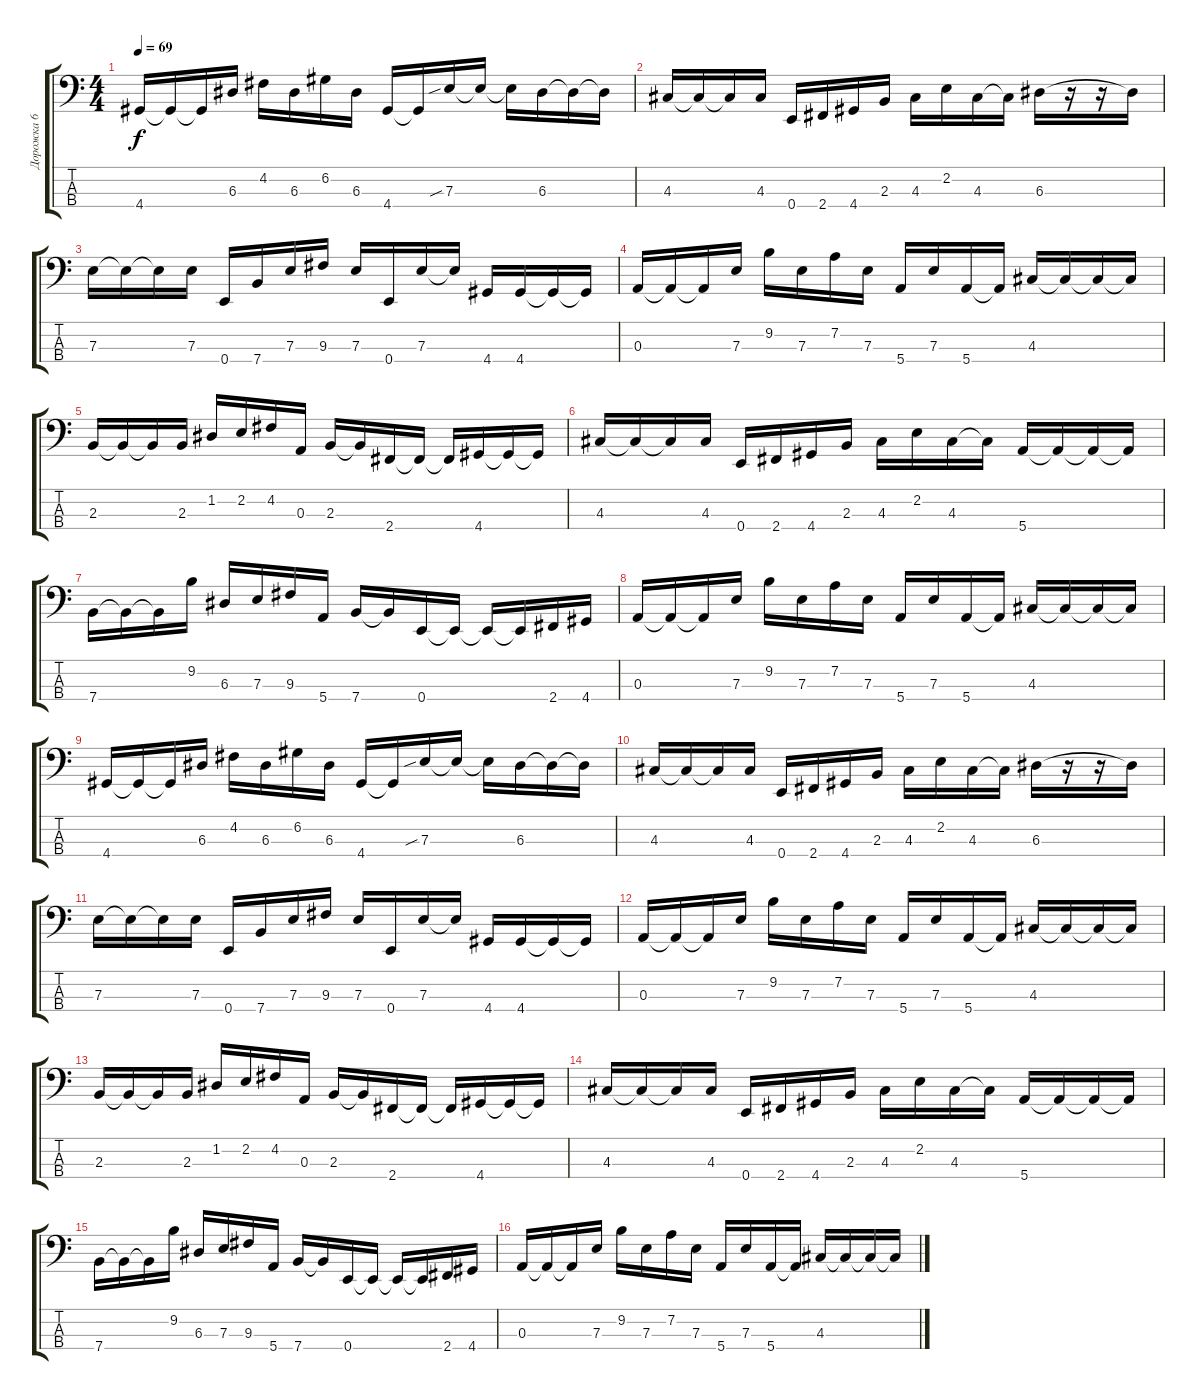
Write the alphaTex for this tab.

\track ("Дорожка 6" "Дорожка 6") {instrument electricbassfinger}
\staff {score tabs}
\tuning (G2 D2 A1 E1) {hide}
\ts (4 4)
\tempo 69
\clef f4
\ks c
4.4.16{dy f} 4.4{t}.16 4.4{t}.16 6.3.16 4.2.16 6.3.16 6.2.16 6.3.16 4.4.16 4.4{t}.16 7.3{sib}.16 7.3{t}.16 7.3{t}.16 6.3.16 6.3{t}.16 6.3{t}.16 |
4.3.16 4.3{t}.16 4.3{t}.16 4.3.16 0.4.16 2.4.16 4.4.16 2.3.16 4.3.16 2.2.16 4.3.16 4.3{t}.16 6.3.16 r.16 r.16 6.3{t}.16 |
7.3.16 7.3{t}.16 7.3{t}.16 7.3.16 0.4.16 7.4.16 7.3.16 9.3.16 7.3.16 0.4.16 7.3.16 7.3{t}.16 4.4.16 4.4.16 4.4{t}.16 4.4{t}.16 |
0.3.16 0.3{t}.16 0.3{t}.16 7.3.16 9.2.16 7.3.16 7.2.16 7.3.16 5.4.16 7.3.16 5.4.16 5.4{t}.16 4.3.16 4.3{t}.16 4.3{t}.16 4.3{t}.16 |
2.3.16 2.3{t}.16 2.3{t}.16 2.3.16 1.2.16 2.2.16 4.2.16 0.3.16 2.3.16 2.3{t}.16 2.4.16 2.4{t}.16 2.4{t}.16 4.4.16 4.4{t}.16 4.4{t}.16 |
4.3.16 4.3{t}.16 4.3{t}.16 4.3.16 0.4.16 2.4.16 4.4.16 2.3.16 4.3.16 2.2.16 4.3.16 4.3{t}.16 5.4.16 5.4{t}.16 5.4{t}.16 5.4{t}.16 |
7.4.16 7.4{t}.16 7.4{t}.16 9.2.16 6.3.16 7.3.16 9.3.16 5.4.16 7.4.16 7.4{t}.16 0.4.16 0.4{t}.16 0.4{t}.16 0.4{t}.16 2.4.16 4.4.16 |
0.3.16 0.3{t}.16 0.3{t}.16 7.3.16 9.2.16 7.3.16 7.2.16 7.3.16 5.4.16 7.3.16 5.4.16 5.4{t}.16 4.3.16 4.3{t}.16 4.3{t}.16 4.3{t}.16 |
4.4.16 4.4{t}.16 4.4{t}.16 6.3.16 4.2.16 6.3.16 6.2.16 6.3.16 4.4.16 4.4{t}.16 7.3{sib}.16 7.3{t}.16 7.3{t}.16 6.3.16 6.3{t}.16 6.3{t}.16 |
4.3.16 4.3{t}.16 4.3{t}.16 4.3.16 0.4.16 2.4.16 4.4.16 2.3.16 4.3.16 2.2.16 4.3.16 4.3{t}.16 6.3.16 r.16 r.16 6.3{t}.16 |
7.3.16 7.3{t}.16 7.3{t}.16 7.3.16 0.4.16 7.4.16 7.3.16 9.3.16 7.3.16 0.4.16 7.3.16 7.3{t}.16 4.4.16 4.4.16 4.4{t}.16 4.4{t}.16 |
0.3.16 0.3{t}.16 0.3{t}.16 7.3.16 9.2.16 7.3.16 7.2.16 7.3.16 5.4.16 7.3.16 5.4.16 5.4{t}.16 4.3.16 4.3{t}.16 4.3{t}.16 4.3{t}.16 |
2.3.16 2.3{t}.16 2.3{t}.16 2.3.16 1.2.16 2.2.16 4.2.16 0.3.16 2.3.16 2.3{t}.16 2.4.16 2.4{t}.16 2.4{t}.16 4.4.16 4.4{t}.16 4.4{t}.16 |
4.3.16 4.3{t}.16 4.3{t}.16 4.3.16 0.4.16 2.4.16 4.4.16 2.3.16 4.3.16 2.2.16 4.3.16 4.3{t}.16 5.4.16 5.4{t}.16 5.4{t}.16 5.4{t}.16 |
7.4.16 7.4{t}.16 7.4{t}.16 9.2.16 6.3.16 7.3.16 9.3.16 5.4.16 7.4.16 7.4{t}.16 0.4.16 0.4{t}.16 0.4{t}.16 0.4{t}.16 2.4.16 4.4.16 |
0.3.16 0.3{t}.16 0.3{t}.16 7.3.16 9.2.16 7.3.16 7.2.16 7.3.16 5.4.16 7.3.16 5.4.16 5.4{t}.16 4.3.16 4.3{t}.16 4.3{t}.16 4.3{t}.16
